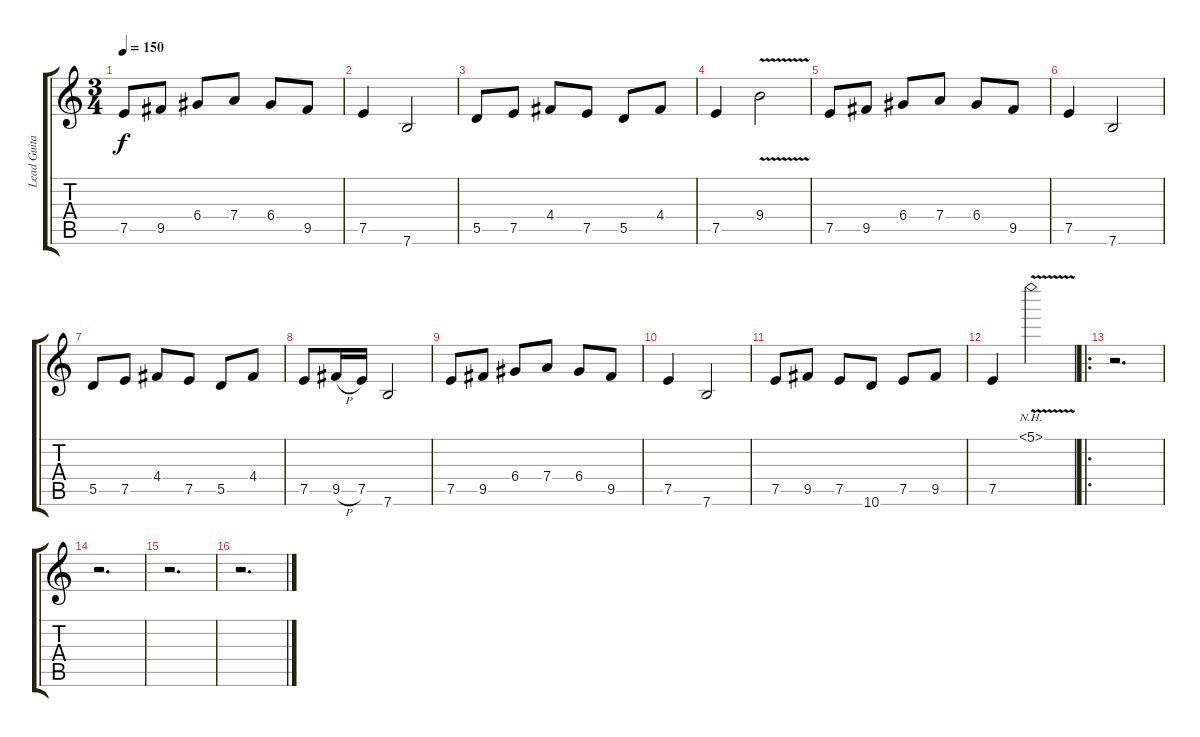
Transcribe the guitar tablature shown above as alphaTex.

\track ("Lead Guitar 2" "Lead Guita") {instrument overdrivenguitar}
\staff {score tabs}
\tuning (E4 B3 G3 D3 A2 E2) {hide}
\ts (3 4)
\tempo 150
\clef g2
\ks c
7.5.8{dy f} 9.5.8 6.4.8 7.4.8 6.4.8 9.5.8 |
7.5.4 7.6.2 |
5.5.8 7.5.8 4.4.8 7.5.8 5.5.8 4.4.8 |
7.5.4 9.4{v}.2 |
7.5.8 9.5.8 6.4.8 7.4.8 6.4.8 9.5.8 |
7.5.4 7.6.2 |
5.5.8 7.5.8 4.4.8 7.5.8 5.5.8 4.4.8 |
7.5.8 9.5{h}.16 7.5.16 7.6.2 |
7.5.8 9.5.8 6.4.8 7.4.8 6.4.8 9.5.8 |
7.5.4 7.6.2 |
7.5.8 9.5.8 7.5.8 10.6.8 7.5.8 9.5.8 |
7.5.4 5.1{nh v}.2 |
\ro
r.2{d} |
r.2{d} |
r.2{d} |
r.2{d}
